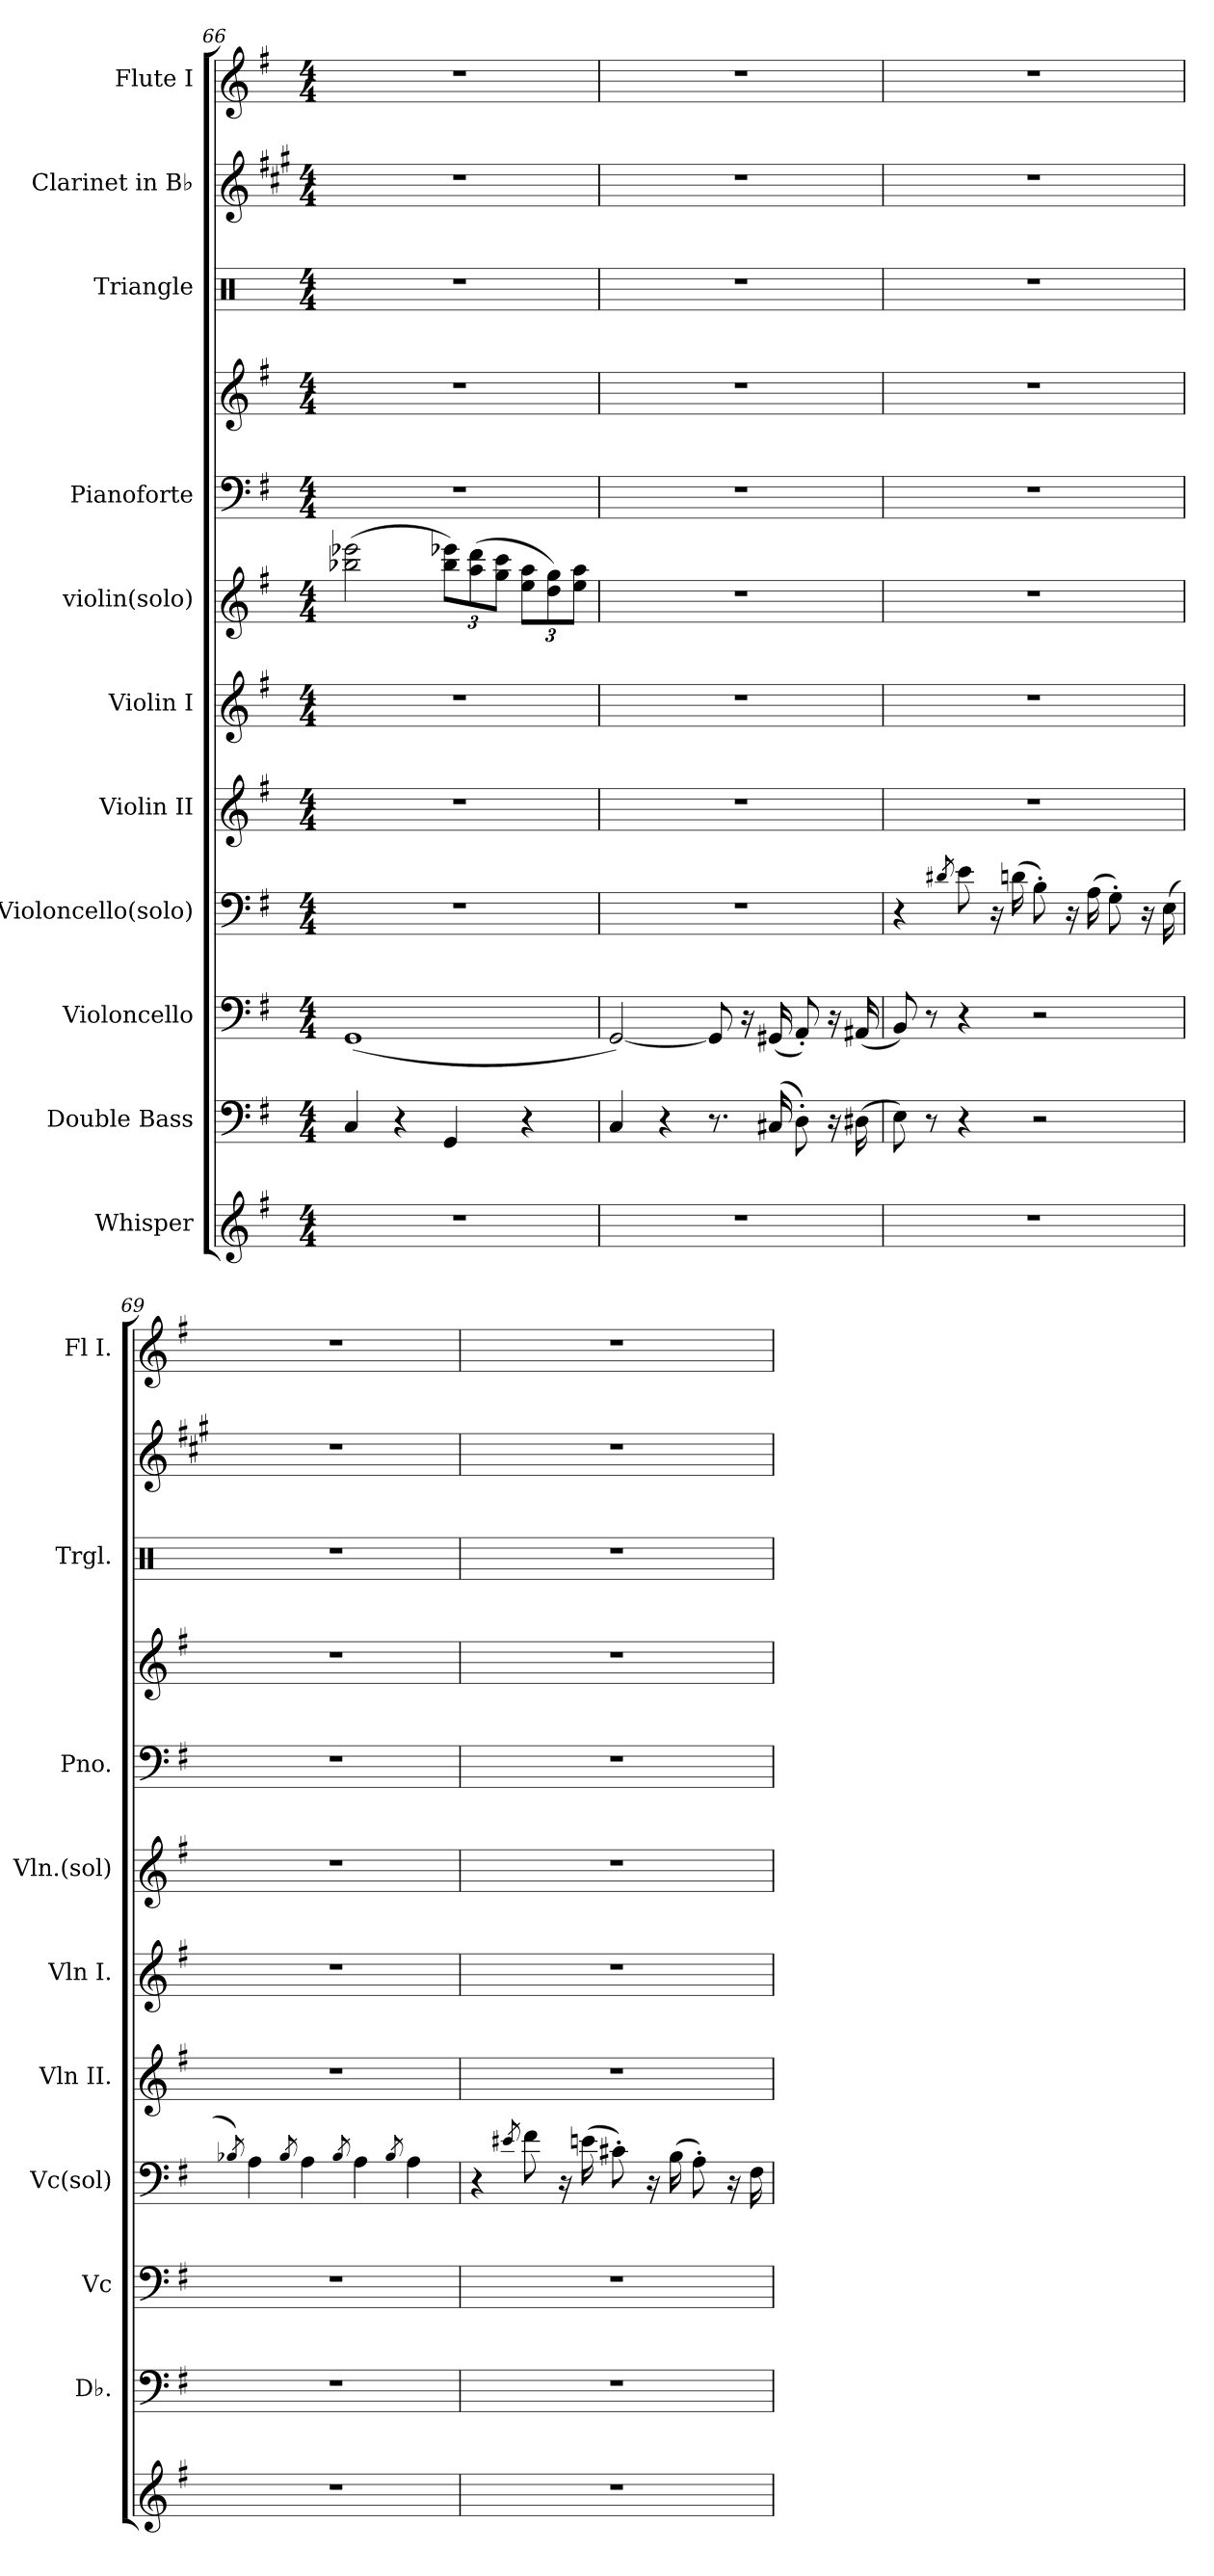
**kern	**kern	**kern	**kern	**kern	**kern	**kern	**kern	**kern	**kern	**kern	**kern
*part11	*part10	*part9	*part8	*part7	*part6	*part5	*part4	*part4	*part3	*part2	*part1
*staff12	*staff11	*staff10	*staff9	*staff8	*staff7	*staff6	*staff5	*staff4	*staff3	*staff2	*staff1
*I"Whisper	*I"Double Bass	*I"Violoncello	*I"Violoncello(solo)	*I"Violin II	*I"Violin I	*I"violin(solo)	*I"Pianoforte	*	*I"Triangle	*I"Clarinet in B♭	*I"Flute I
*	*I'Db.	*I'Vc	*I'Vc(sol)	*I'Vln II.	*I'Vln I.	*I'Vln.(sol)	*I'Pno.	*	*I'Trgl.	*	*I'Fl I.
!!LO:PB:g=z
*clefG2	*clefF4	*clefF4	*clefF4	*clefG2	*clefG2	*clefG2	*clefF4	*clefG2	*clefX	*clefG2	*clefG2
*	*ITrd7c12	*	*	*	*	*	*	*	*	*ITrd1c2	*
*k[f#]	*k[f#]	*k[f#]	*k[f#]	*k[f#]	*k[f#]	*k[f#]	*k[f#]	*k[f#]	*k[]	*k[f#]	*k[f#]
*M4/4	*M4/4	*M4/4	*M4/4	*M4/4	*M4/4	*M4/4	*M4/4	*M4/4	*M4/4	*M4/4	*M4/4
=66	=66	=66	=66	=66	=66	=66	=66	=66	=66	=66	=66
1r	4CC/	(1GG	1r	1r	1r	(2bb-X\ 2eee-X\	1r	1r	1r	1r	1r
.	4r	.	.	.	.	.	.	.	.	.	.
*	*	*	*	*	*	*Xbrackettup	*	*	*	*	*
.	4GGG/	.	.	.	.	12bb-\ 12eee-X\L)	.	.	.	.	.
.	.	.	.	.	.	(12aa\ 12ddd\	.	.	.	.	.
.	.	.	.	.	.	12gg\ 12ccc\J	.	.	.	.	.
.	4r	.	.	.	.	12ee\ 12aa\L	.	.	.	.	.
.	.	.	.	.	.	12dd\ 12gg\)	.	.	.	.	.
.	.	.	.	.	.	12ee\ 12aa\J	.	.	.	.	.
=67	=67	=67	=67	=67	=67	=67	=67	=67	=67	=67	=67
1r	4CC/	[2GG/)	1r	1r	1r	1r	1r	1r	1r	1r	1r
.	4r	.	.	.	.	.	.	.	.	.	.
.	8.r	8GG/]	.	.	.	.	.	.	.	.	.
.	.	16r	.	.	.	.	.	.	.	.	.
.	(16CC#X/	(16GG#X/	.	.	.	.	.	.	.	.	.
.	8DD'\)	8AA'/)	.	.	.	.	.	.	.	.	.
.	16r	16r	.	.	.	.	.	.	.	.	.
.	(16DD#X\	(16AA#X/	.	.	.	.	.	.	.	.	.
=68	=68	=68	=68	=68	=68	=68	=68	=68	=68	=68	=68
1r	8EE\)	8BB/)	4r	1r	1r	1r	1r	1r	1r	1r	1r
.	8r	8r	.	.	.	.	.	.	.	.	.
.	.	.	8qd#X/	.	.	.	.	.	.	.	.
.	4r	4r	8e\	.	.	.	.	.	.	.	.
.	.	.	16r	.	.	.	.	.	.	.	.
.	.	.	(16dn\	.	.	.	.	.	.	.	.
.	2r	2r	8B'\)	.	.	.	.	.	.	.	.
.	.	.	16r	.	.	.	.	.	.	.	.
.	.	.	(16A\	.	.	.	.	.	.	.	.
.	.	.	8G'\)	.	.	.	.	.	.	.	.
.	.	.	16r	.	.	.	.	.	.	.	.
.	.	.	(16E\	.	.	.	.	.	.	.	.
!!LO:PB:g=z
=69	=69	=69	=69	=69	=69	=69	=69	=69	=69	=69	=69
.	.	.	8qB-X/)	.	.	.	.	.	.	.	.
1r	1r	1r	4A\	1r	1r	1r	1r	1r	1r	1r	1r
.	.	.	8qB-/	.	.	.	.	.	.	.	.
.	.	.	4A\	.	.	.	.	.	.	.	.
.	.	.	8qB-/	.	.	.	.	.	.	.	.
.	.	.	4A\	.	.	.	.	.	.	.	.
.	.	.	8qB-/	.	.	.	.	.	.	.	.
.	.	.	4A\	.	.	.	.	.	.	.	.
=70	=70	=70	=70	=70	=70	=70	=70	=70	=70	=70	=70
1r	1r	1r	4r	1r	1r	1r	1r	1r	1r	1r	1r
.	.	.	8qe#X/	.	.	.	.	.	.	.	.
.	.	.	8f#\	.	.	.	.	.	.	.	.
.	.	.	16r	.	.	.	.	.	.	.	.
.	.	.	(16en\	.	.	.	.	.	.	.	.
.	.	.	8c#X'\)	.	.	.	.	.	.	.	.
.	.	.	16r	.	.	.	.	.	.	.	.
.	.	.	(16B\	.	.	.	.	.	.	.	.
.	.	.	8A'\)	.	.	.	.	.	.	.	.
.	.	.	16r	.	.	.	.	.	.	.	.
.	.	.	16F#\	.	.	.	.	.	.	.	.
=	=	=	=	=	=	=	=	=	=	=	=
*-	*-	*-	*-	*-	*-	*-	*-	*-	*-	*-	*-
